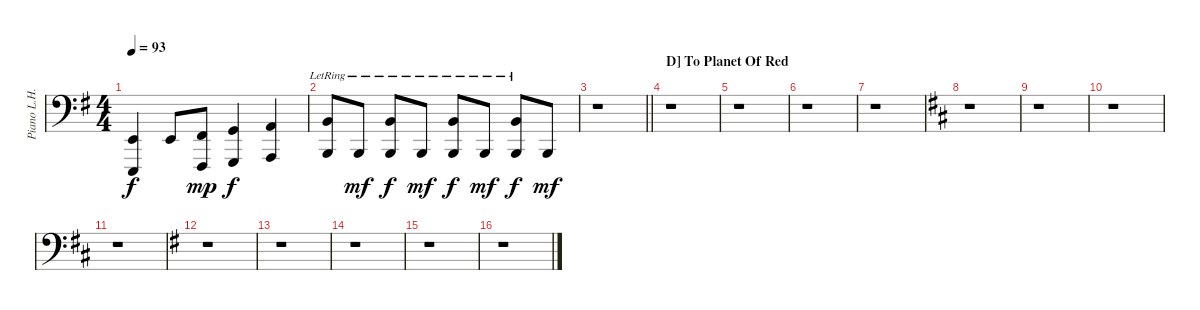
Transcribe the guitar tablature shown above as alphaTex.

\track ("Piano L.H. - Joost Van Den Broeck" "Piano L.H.") {instrument brightacousticpiano}
\staff {score}
\tuning (C4 G3 D3 A2 E2 E1) {hide}
\ts (4 4)
\tempo 93
\clef f4
\ks eminor
(0.5 0.6).4{dy f} 0.5.8 (2.5 2.6).8{dy mp} (3.5 3.6).4{dy f} (0.4 5.6).4 |
(2.4{lr} 7.6{lr}).8 7.6{lr}.8{dy mf} (2.4{lr} 7.6{lr}).8{dy f} 7.6{lr}.8{dy mf} (2.4{lr} 7.6{lr}).8{dy f} 7.6{lr}.8{dy mf} (2.4{lr} 7.6{lr}).8{dy f} 7.6.8{dy mf} |
\barLineRight lightlight
r.1 |
\section ("" "D] To Planet Of Red")
r.1 |
r.1 |
r.1 |
r.1 |
\ks bminor
r.1 |
r.1 |
r.1 |
r.1 |
\ks eminor
r.1 |
r.1 |
r.1 |
r.1 |
r.1
